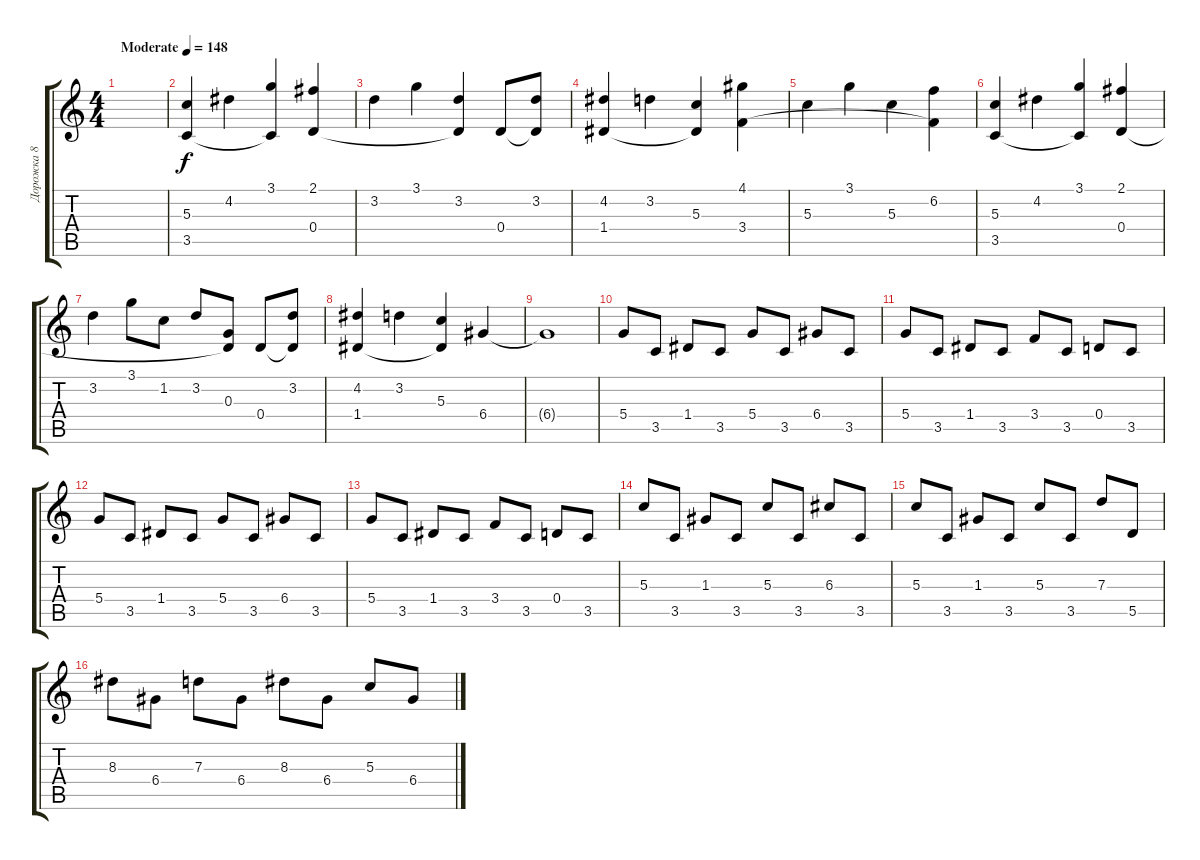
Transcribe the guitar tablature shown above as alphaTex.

\track ("Дорожка 8" "Дорожка 8") {instrument acousticgrandpiano}
\staff {score tabs}
\tuning (E5 B4 G4 D4 A3 E3) {hide}
\ts (4 4)
\tempo (148 "Moderate")
\clef g2
\ks c
|
(5.3 3.5).4 4.2.4 (3.1 3.5{t}).4 (2.1 0.4).4 |
3.2.4 3.1.4 (3.2 0.4{t}).4 0.4.8 (3.2 0.4{t}).8 |
(4.2 1.4).4 3.2.4 (5.3 1.4{t}).4 (4.1 3.4).4 |
5.3.4 3.1.4 5.3.4 (6.2 3.4{t}).4 |
(5.3 3.5).4 4.2.4 (3.1 3.5{t}).4 (2.1 0.4).4 |
3.2.4 3.1.8 1.2.8 3.2.8 (0.3 0.4{t}).8 0.4.8 (3.2 0.4{t}).8 |
(4.2 1.4).4 3.2.4 (5.3 1.4{t}).4 6.4.4 |
6.4{t}.1 |
5.4.8 3.5.8 1.4.8 3.5.8 5.4.8 3.5.8 6.4.8 3.5.8 |
5.4.8 3.5.8 1.4.8 3.5.8 3.4.8 3.5.8 0.4.8 3.5.8 |
5.4.8 3.5.8 1.4.8 3.5.8 5.4.8 3.5.8 6.4.8 3.5.8 |
5.4.8 3.5.8 1.4.8 3.5.8 3.4.8 3.5.8 0.4.8 3.5.8 |
5.3.8 3.5.8 1.3.8 3.5.8 5.3.8 3.5.8 6.3.8 3.5.8 |
5.3.8 3.5.8 1.3.8 3.5.8 5.3.8 3.5.8 7.3.8 5.5.8 |
8.3.8 6.4.8 7.3.8 6.4.8 8.3.8 6.4.8 5.3.8 6.4.8
